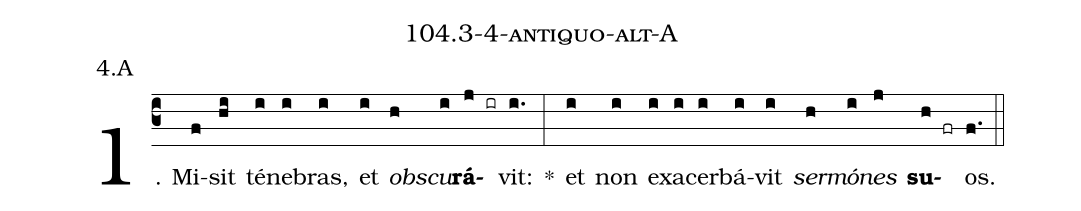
name: 104.3-4-antiquo-alt-A;
annotation: 4.A;
%%
(c3)1. Mi(f)sit(hi) té(i)ne(i)bras,(i) et(i) <i>obs</i>(h)<i>cu</i>(i)<b>rá</b>(j ir)vit:(i.) *(:) et(i) non(i) ex(i)a(i)cer(i)bá(i)vit(i) <i>ser</i>(h)<i>mó</i>(i)<i>nes</i>(j) <b>su</b>(h fr)os.(f.) (::)


%E(i) u(h) o(i) u(j) a(h) e.(f.) (::)
